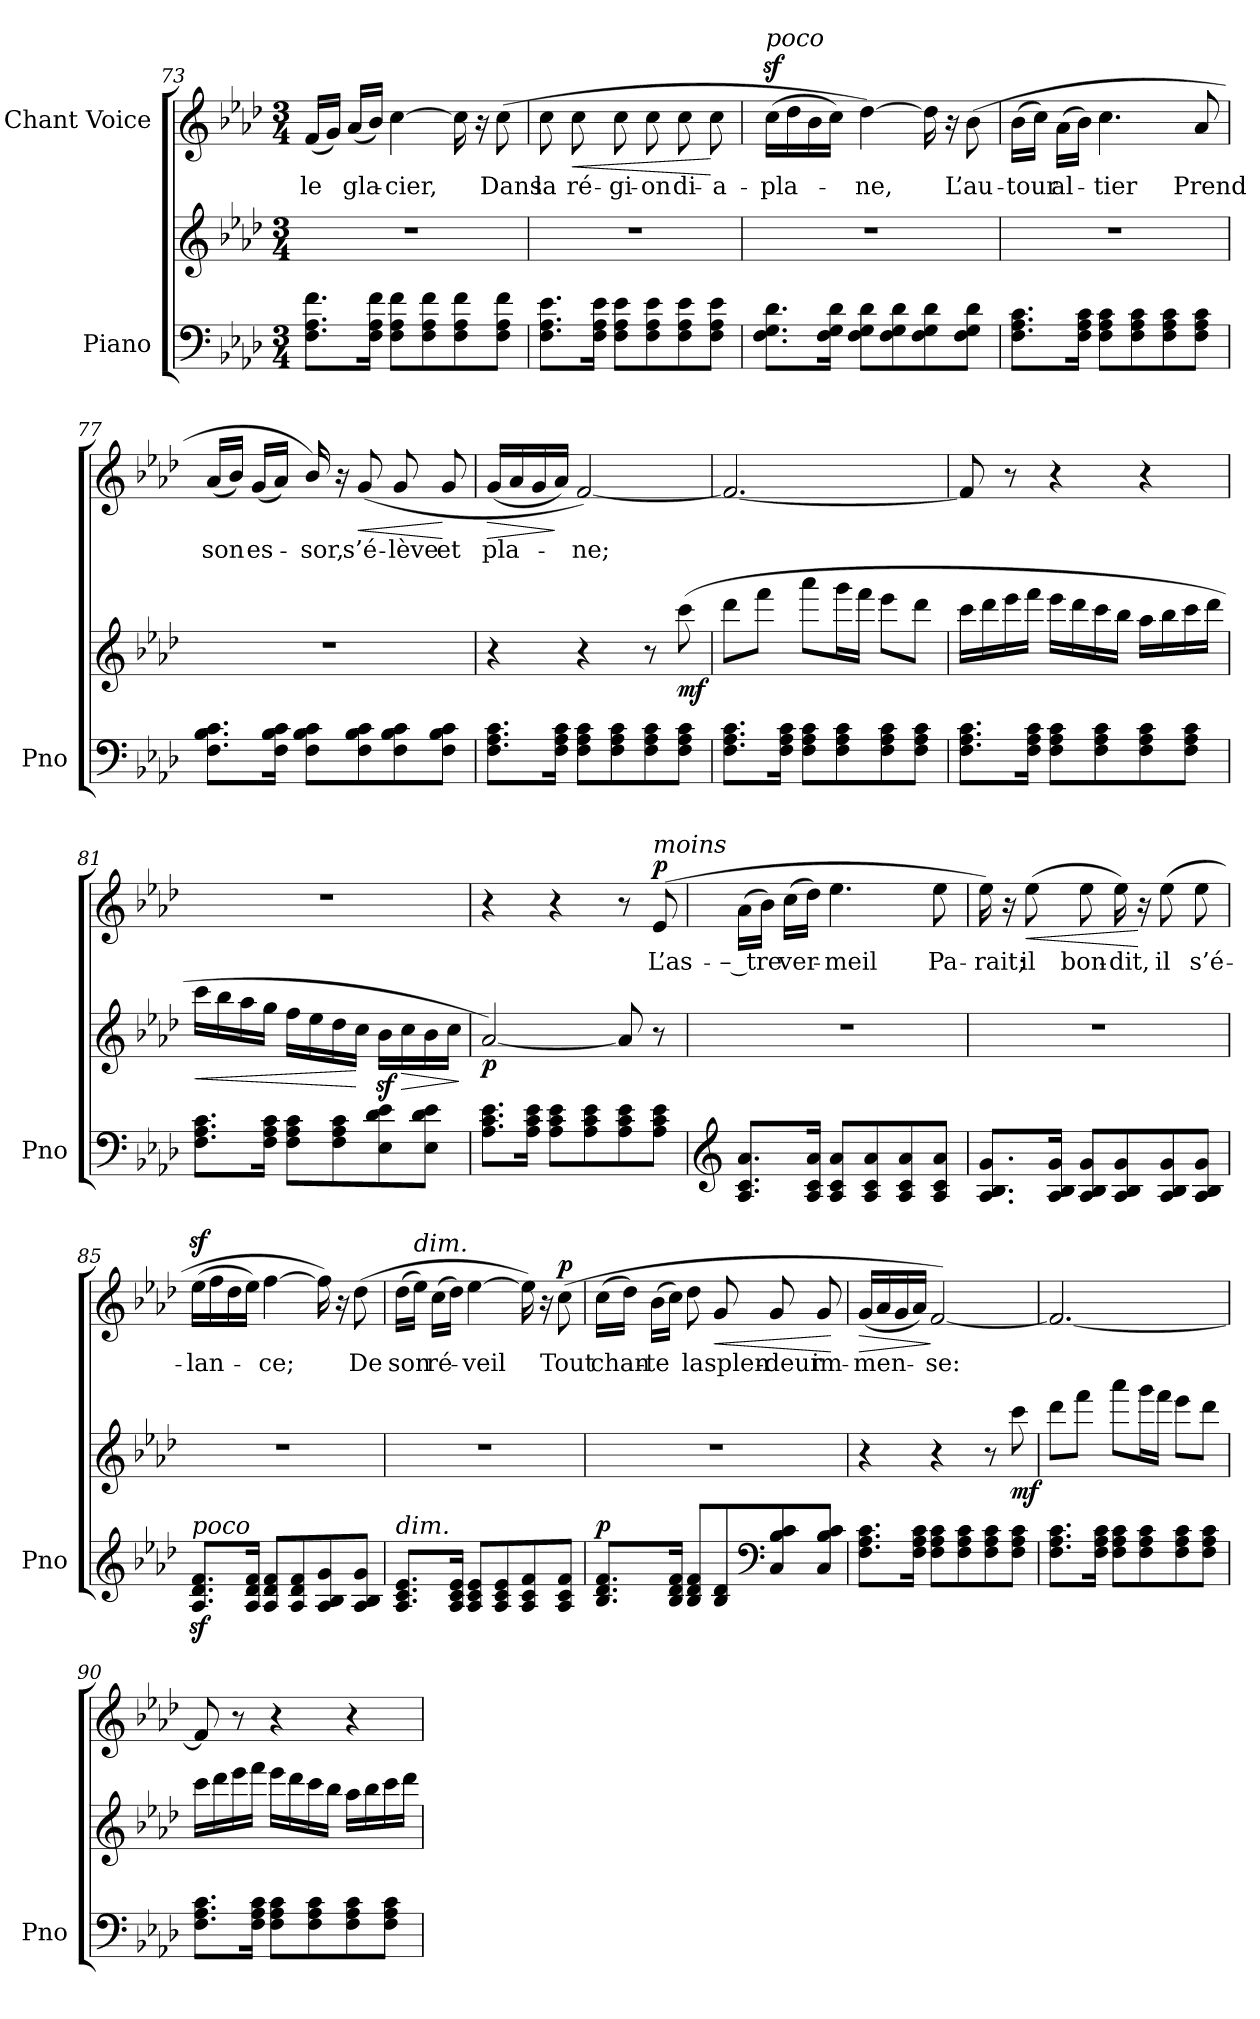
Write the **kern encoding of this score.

**kern	**kern	**dynam	**kern	**text	**dynam
*part2	*part2	*part2	*part1	*part1	*part1
*staff3	*staff2	*staff2/3	*staff1	*staff1	*staff1
*I"Piano	*	*	*I"Chant Voice	*	*
*I'Pno	*	*	*	*	*
*clefF4	*clefG2	*	*clefG2	*	*
*k[b-e-a-d-]	*k[b-e-a-d-]	*	*k[b-e-a-d-]	*	*
*M3/4	*M3/4	*	*M3/4	*	*
=73	=73	=73	=73	=73	=73
8.F\ 8.A-\ 8.f\L	2.r	.	(16f/LL	-le	.
.	.	.	16g/JJ)	.	.
.	.	.	(16a-/LL	gla-	.
16F\ 16A-\ 16f\Jk	.	.	16b-/JJ)	.	.
8F\ 8A-\ 8f\L	.	.	[4cc\	-cier,	.
8F\ 8A-\ 8f\	.	.	.	.	.
8F\ 8A-\ 8f\	.	.	16cc\]	.	.
.	.	.	16r	.	.
8F\ 8A-\ 8f\J	.	.	(8cc\	Dans	.
=74	=74	=74	=74	=74	=74
8.F\ 8.A-\ 8.e-\L	2.r	.	8cc\	la	.
!	!	!	!	!	!LO:HP:b
.	.	.	8cc\	ré-	<
16F\ 16A-\ 16e-\Jk	.	.	.	.	.
8F\ 8A-\ 8e-\L	.	.	8cc\	-gi-	.
8F\ 8A-\ 8e-\	.	.	8cc\	-on	.
8F\ 8A-\ 8e-\	.	.	8cc\	di-	.
8F\ 8A-\ 8e-\J	.	.	8cc\	-a-	[
=75	=75	=75	=75	=75	=75
!	!	!	!LO:TX:a:i:t=poco	!	!
8.F\ 8.G\ 8.d-\L	2.r	.	(16ccz>\LL	-pla-	.
.	.	.	16dd-\	.	.
.	.	.	16b-\	.	.
16F\ 16G\ 16d-\Jk	.	.	16cc\JJ)	.	.
8F\ 8G\ 8d-\L	.	.	[4dd-\)	-ne,	.
8F\ 8G\ 8d-\	.	.	.	.	.
8F\ 8G\ 8d-\	.	.	16dd-\]	.	.
.	.	.	16r	.	.
8F\ 8G\ 8d-\J	.	.	(8b-\	L’au-	.
=76	=76	=76	=76	=76	=76
8.F\ 8.A-\ 8.c\L	2.r	.	(16b-\LL	-tour	.
.	.	.	16cc\JJ)	.	.
.	.	.	(16a-\LL	-al-	.
16F\ 16A-\ 16c\Jk	.	.	16b-\JJ)	.	.
8F\ 8A-\ 8c\L	.	.	4.cc\	-tier	.
8F\ 8A-\ 8c\	.	.	.	.	.
8F\ 8A-\ 8c\	.	.	.	.	.
8F\ 8A-\ 8c\J	.	.	8a-/	Prend	.
=77	=77	=77	=77	=77	=77
8.F\ 8.B-\ 8.c\L	2.r	.	(16a-/LL	son	.
.	.	.	16b-/JJ)	.	.
.	.	.	(16g/LL	es-	.
16F\ 16B-\ 16c\Jk	.	.	16a-/JJ)	.	.
8F\ 8B-\ 8c\L	.	.	16b-/)	-sor,	.
.	.	.	16r	.	.
!	!	!	!	!	!LO:HP:b
8F\ 8B-\ 8c\	.	.	(>8g/	s’é-	<
8F\ 8B-\ 8c\	.	.	8g/	-lève	.
8F\ 8B-\ 8c\J	.	.	8g/	et	[
=78	=78	=78	=78	=78	=78
!	!	!	!	!	!LO:HP:b
8.F\ 8.A-\ 8.c\L	4r	.	(16g/LL	pla-	>
.	.	.	16a-/	.	.
.	.	.	16g/	.	.
16F\ 16A-\ 16c\Jk	.	.	16a-/JJ)	.	]
8F\ 8A-\ 8c\L	4r	.	[<2f/)	-ne;	.
8F\ 8A-\ 8c\	.	.	.	.	.
8F\ 8A-\ 8c\	8r	.	.	.	.
!	!	!LO:DY:b	!	!	!
8F\ 8A-\ 8c\J	(8ccc\	mf	.	.	.
=79	=79	=79	=79	=79	=79
8.F\ 8.A-\ 8.c\L	8ddd-\L	.	2.f/_	.	.
.	8fff\J	.	.	.	.
16F\ 16A-\ 16c\Jk	.	.	.	.	.
8F\ 8A-\ 8c\L	8aaa-\L	.	.	.	.
8F\ 8A-\ 8c\	16ggg\L	.	.	.	.
.	16fff\JJ	.	.	.	.
8F\ 8A-\ 8c\	8eee-\L	.	.	.	.
8F\ 8A-\ 8c\J	8ddd-\J	.	.	.	.
=80	=80	=80	=80	=80	=80
8.F\ 8.A-\ 8.c\L	16ccc\LL	.	8f/]	.	.
.	16ddd-\	.	.	.	.
.	16eee-\	.	8r	.	.
16F\ 16A-\ 16c\Jk	16fff\JJ	.	.	.	.
8F\ 8A-\ 8c\L	16eee-\LL	.	4r	.	.
.	16ddd-\	.	.	.	.
8F\ 8A-\ 8c\	16ccc\	.	.	.	.
.	16bb-\JJ	.	.	.	.
8F\ 8A-\ 8c\	16aa-\LL	.	4r	.	.
.	16bb-\	.	.	.	.
8F\ 8A-\ 8c\J	16ccc\	.	.	.	.
.	16ddd-\JJ	.	.	.	.
=81	=81	=81	=81	=81	=81
!	!	!LO:HP:b	!	!	!
8.F\ 8.A-\ 8.c\L	16ccc\LL	<	2.r	.	.
.	16bb-\	.	.	.	.
.	16aa-\	.	.	.	.
16F\ 16A-\ 16c\Jk	16gg\JJ	.	.	.	.
8F\ 8A-\ 8c\L	16ff\LL	.	.	.	.
.	16ee-\	.	.	.	.
8F\ 8A-\ 8c\	16dd-\	.	.	.	.
.	16cc\JJ	[	.	.	.
8E-\ 8d-\ 8e-\	16b-z<\LL	.	.	.	.
!	!	!LO:HP:b	!	!	!
.	16cc\	>	.	.	.
8E-\ 8d-\ 8e-\J	16b-\	.	.	.	.
.	16cc\JJ	.	.	.	.
.	.	]	.	.	.
=82	=82	=82	=82	=82	=82
!	!	!LO:DY:b	!	!	!
8.A-\ 8.c\ 8.e-\L	[2a-/)	p	4r	.	.
16A-\ 16c\ 16e-\Jk	.	.	.	.	.
8A-\ 8c\ 8e-\L	.	.	4r	.	.
8A-\ 8c\ 8e-\	.	.	.	.	.
8A-\ 8c\ 8e-\	8a-/]	.	8r	.	.
!	!	!	!LO:TX:a:i:t=moins	!	!
!	!	!	!	!	!LO:DY:a
8A-\ 8c\ 8e-\J	8r	.	(8e-/	L’as-	p
=83	=83	=83	=83	=83	=83
*clefG2	*	*	*	*	*
8.A-/ 8.c/ 8.a-/L	2.r	.	(16a-\LL	-– tre	.
.	.	.	16b-\JJ)	.	.
.	.	.	(16cc\LL	ver-	.
16A-/ 16c/ 16a-/Jk	.	.	16dd-\JJ)	.	.
8A-/ 8c/ 8a-/L	.	.	4.ee-\	-meil	.
8A-/ 8c/ 8a-/	.	.	.	.	.
8A-/ 8c/ 8a-/	.	.	.	.	.
8A-/ 8c/ 8a-/J	.	.	8ee-\	Pa-	.
=84	=84	=84	=84	=84	=84
8.A-/ 8.B-/ 8.g/L	2.r	.	16ee-\)	-rait;	.
.	.	.	16r	.	.
!	!	!	!	!	!LO:HP:b
.	.	.	(8ee-\	il	<
16A-/ 16B-/ 16g/Jk	.	.	.	.	.
8A-/ 8B-/ 8g/L	.	.	8ee-\	bon-	.
8A-/ 8B-/ 8g/	.	.	16ee-\)	-dit,	.
.	.	.	16r	.	[
8A-/ 8B-/ 8g/	.	.	(8ee-\	il	.
8A-/ 8B-/ 8g/J	.	.	8ee-\	s’é-	.
=85	=85	=85	=85	=85	=85
!LO:TX:a:i:t=poco	!	!	!	!	!
8.A-/z> 8.d-/z> 8.f/z>L	2.r	.	(16ee-z>\LL	-lan-	.
.	.	.	16ff\	.	.
.	.	.	16dd-\	.	.
16A-/ 16d-/ 16f/Jk	.	.	16ee-\JJ)	.	.
8A-/ 8d-/ 8f/L	.	.	[4ff\	-ce;	.
8A-/ 8d-/ 8f/	.	.	.	.	.
8A-/ 8B-/ 8g/	.	.	16ff\])	.	.
.	.	.	16r	.	.
8A-/ 8B-/ 8g/J	.	.	(8dd-\	De	.
=86	=86	=86	=86	=86	=86
!LO:TX:a:i:t=dim.	!	!	!	!	!
8.A-/ 8.c/ 8.e-/L	2.r	.	(16dd-\LL	son	.
!	!	!	!LO:TX:a:i:t=dim.	!	!
.	.	.	16ee-\JJ)	.	.
.	.	.	(16cc\LL	ré-	.
16A-/ 16c/ 16e-/Jk	.	.	16dd-\JJ)	.	.
8A-/ 8c/ 8e-/L	.	.	[4ee-\	-veil	.
8A-/ 8c/ 8e-/	.	.	.	.	.
8A-/ 8c/ 8f/	.	.	16ee-\])	.	.
.	.	.	16r	.	.
!	!	!	!	!	!LO:DY:a
8A-/ 8c/ 8f/J	.	.	(8cc\	Tout	p
=87	=87	=87	=87	=87	=87
!	!	!LO:DY:a=2	!	!	!
8.B-/ 8.d-/ 8.f/L	2.r	p	(16cc\LL	chan-	.
.	.	.	16dd-\JJ)	.	.
.	.	.	(16b-\LL	-te	.
16B-/ 16d-/ 16f/Jk	.	.	16cc\JJ)	.	.
8B-/ 8d-/ 8f/L	.	.	8dd-\	la	.
!	!	!	!	!	!LO:HP:b
8B-/ 8d-/	.	.	8g/	splen-	<
*clefF4	*	*	*	*	*
8C/ 8B-/ 8c/	.	.	8g/	-deur	.
8C/ 8B-/ 8c/J	.	.	8g/	im-	.
.	.	.	.	.	[
=88	=88	=88	=88	=88	=88
!	!	!	!	!	!LO:HP:b
8.F\ 8.A-\ 8.c\L	4r	.	(16g/LL	-men-	>
.	.	.	16a-/	.	.
.	.	.	16g/	.	.
16F\ 16A-\ 16c\Jk	.	.	16a-/JJ)	.	.
8F\ 8A-\ 8c\L	4r	.	[2f/)	-se:	]
8F\ 8A-\ 8c\	.	.	.	.	.
8F\ 8A-\ 8c\	8r	.	.	.	.
!	!	!LO:DY:b	!	!	!
8F\ 8A-\ 8c\J	8ccc\	mf	.	.	.
=89	=89	=89	=89	=89	=89
8.F\ 8.A-\ 8.c\L	8ddd-\L	.	2.f/_	.	.
.	8fff\J	.	.	.	.
16F\ 16A-\ 16c\Jk	.	.	.	.	.
8F\ 8A-\ 8c\L	8aaa-\L	.	.	.	.
8F\ 8A-\ 8c\	16ggg\L	.	.	.	.
.	16fff\JJ	.	.	.	.
8F\ 8A-\ 8c\	8eee-\L	.	.	.	.
8F\ 8A-\ 8c\J	8ddd-\J	.	.	.	.
=90	=90	=90	=90	=90	=90
8.F\ 8.A-\ 8.c\L	16ccc\LL	.	8f/]	.	.
.	16ddd-\	.	.	.	.
.	16eee-\	.	8r	.	.
16F\ 16A-\ 16c\Jk	16fff\JJ	.	.	.	.
8F\ 8A-\ 8c\L	16eee-\LL	.	4r	.	.
.	16ddd-\	.	.	.	.
8F\ 8A-\ 8c\	16ccc\	.	.	.	.
.	16bb-\JJ	.	.	.	.
8F\ 8A-\ 8c\	16aa-\LL	.	4r	.	.
.	16bb-\	.	.	.	.
8F\ 8A-\ 8c\J	16ccc\	.	.	.	.
.	16ddd-\JJ	.	.	.	.
=	=	=	=	=	=
*-	*-	*-	*-	*-	*-
